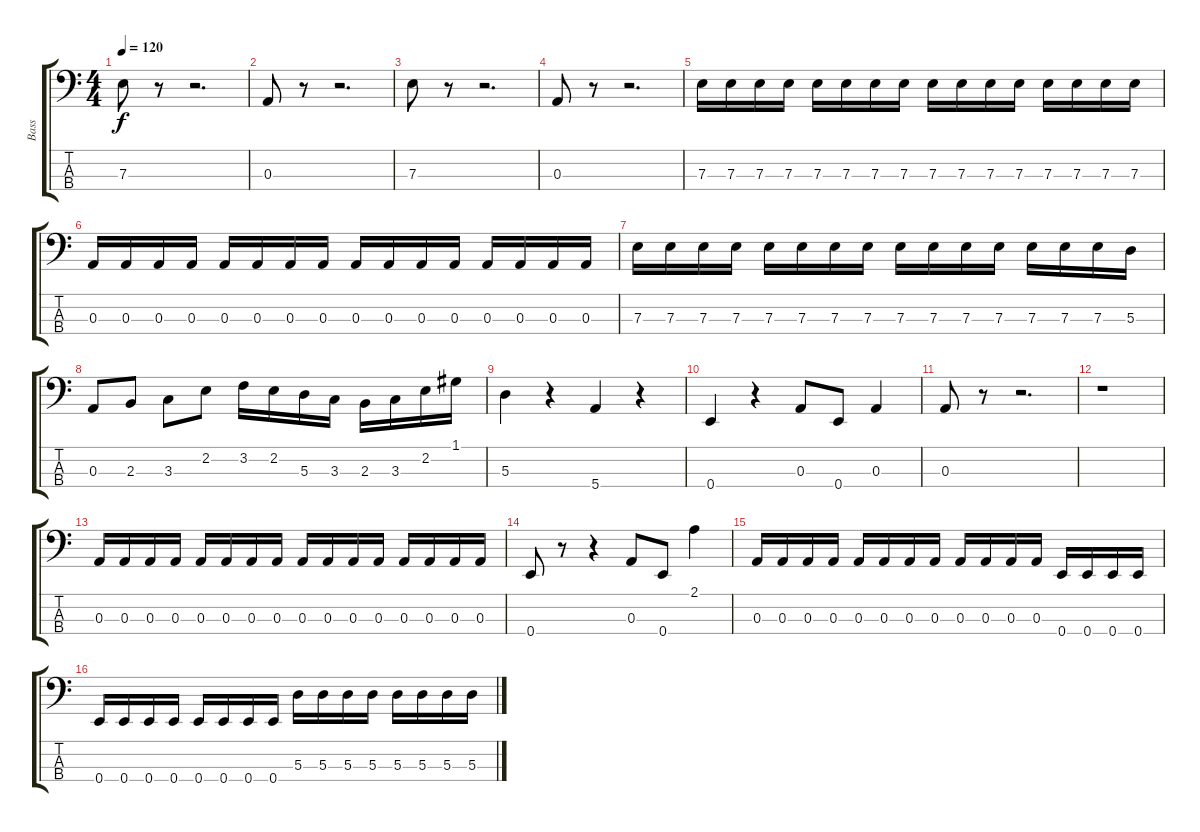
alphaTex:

\track ("Bass" "Bass") {instrument electricbassfinger}
\staff {score tabs}
\tuning (G2 D2 A1 E1) {hide}
\ts (4 4)
\tempo 120
\clef f4
\ks c
7.3.8{dy f instrument electricbassfinger} r.8 r.2{d} |
0.3.8 r.8 r.2{d} |
7.3.8 r.8 r.2{d} |
0.3.8 r.8 r.2{d} |
7.3.16 7.3.16 7.3.16 7.3.16 7.3.16 7.3.16 7.3.16 7.3.16 7.3.16 7.3.16 7.3.16 7.3.16 7.3.16 7.3.16 7.3.16 7.3.16 |
0.3.16 0.3.16 0.3.16 0.3.16 0.3.16 0.3.16 0.3.16 0.3.16 0.3.16 0.3.16 0.3.16 0.3.16 0.3.16 0.3.16 0.3.16 0.3.16 |
7.3.16 7.3.16 7.3.16 7.3.16 7.3.16 7.3.16 7.3.16 7.3.16 7.3.16 7.3.16 7.3.16 7.3.16 7.3.16 7.3.16 7.3.16 5.3.16 |
0.3.8 2.3.8 3.3.8 2.2.8 3.2.16 2.2.16 5.3.16 3.3.16 2.3.16 3.3.16 2.2.16 1.1.16 |
5.3.4 r.4 5.4.4 r.4 |
0.4.4 r.4 0.3.8 0.4.8 0.3.4 |
0.3.8 r.8 r.2{d} |
r.1 |
0.3.16 0.3.16 0.3.16 0.3.16 0.3.16 0.3.16 0.3.16 0.3.16 0.3.16 0.3.16 0.3.16 0.3.16 0.3.16 0.3.16 0.3.16 0.3.16 |
0.4.8 r.8 r.4 0.3.8 0.4.8 2.1.4 |
0.3.16 0.3.16 0.3.16 0.3.16 0.3.16 0.3.16 0.3.16 0.3.16 0.3.16 0.3.16 0.3.16 0.3.16 0.4.16 0.4.16 0.4.16 0.4.16 |
0.4.16 0.4.16 0.4.16 0.4.16 0.4.16 0.4.16 0.4.16 0.4.16 5.3.16 5.3.16 5.3.16 5.3.16 5.3.16 5.3.16 5.3.16 5.3.16
